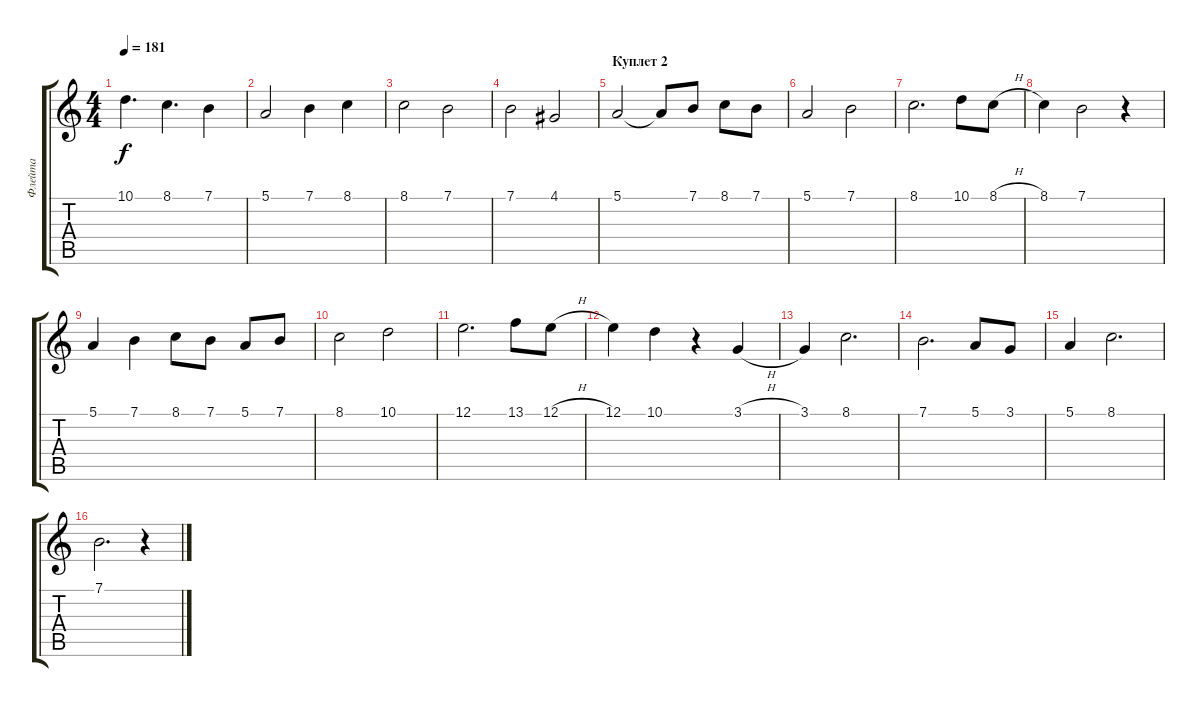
\track ("Флейта " "Флейта ") {instrument flute}
\staff {score tabs}
\tuning (E4 B3 G3 D3 A2 E2) {hide}
\ts (4 4)
\tempo 181
\clef g2
\ks c
10.1.4{d dy f} 8.1.4{d} 7.1.4 |
5.1.2 7.1.4 8.1.4 |
8.1.2 7.1.2 |
7.1.2 4.1.2 |
\section ("" "Куплет 2")
5.1.2 5.1{t}.8 7.1.8 8.1.8 7.1.8 |
5.1.2 7.1.2 |
8.1.2{d} 10.1.8 8.1{h}.8 |
8.1.4 7.1.2 r.4 |
5.1.4 7.1.4 8.1.8 7.1.8 5.1.8 7.1.8 |
8.1.2 10.1.2 |
12.1.2{d} 13.1.8 12.1{h}.8 |
12.1.4 10.1.4 r.4 3.1{h}.4 |
3.1.4 8.1.2{d} |
7.1.2{d} 5.1.8 3.1.8 |
5.1.4 8.1.2{d} |
7.1.2{d} r.4
